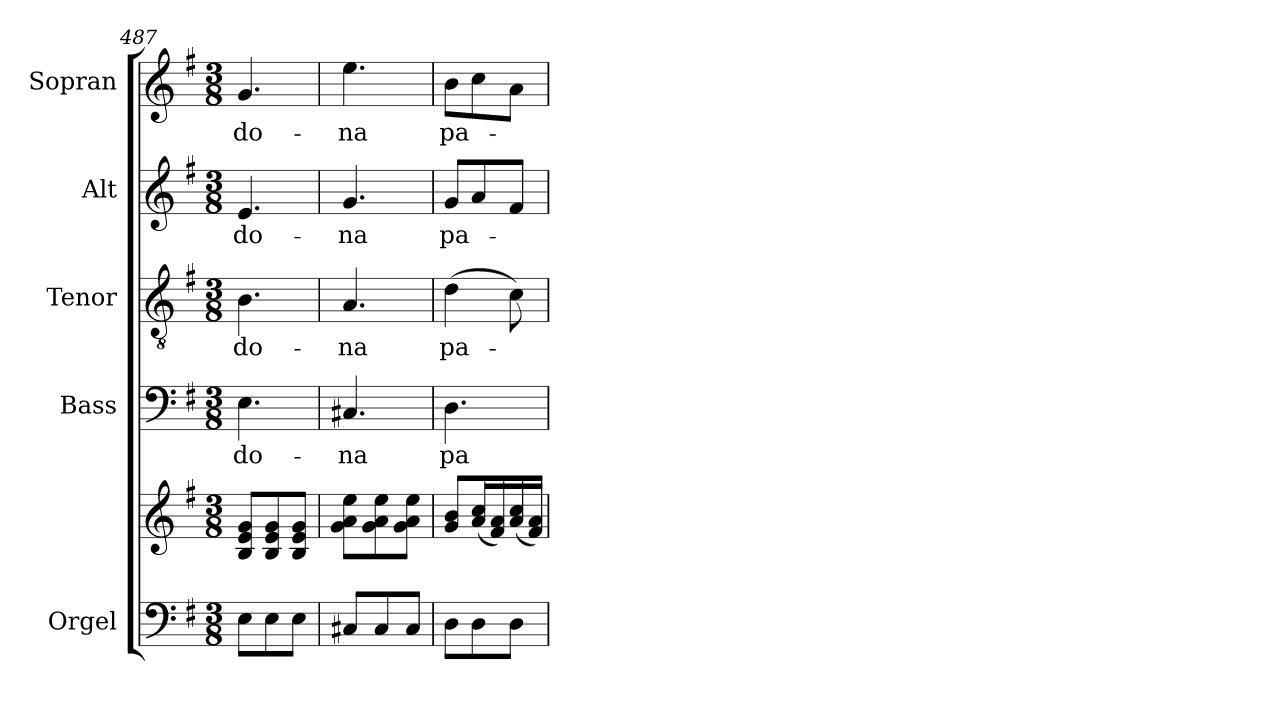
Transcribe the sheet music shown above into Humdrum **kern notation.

**kern	**kern	**kern	**text	**kern	**text	**kern	**text	**kern	**text
*part5	*part5	*part4	*part4	*part3	*part3	*part2	*part2	*part1	*part1
*staff6	*staff5	*staff4	*staff4	*staff3	*staff3	*staff2	*staff2	*staff1	*staff1
*I"Orgel	*	*I"Bass	*	*I"Tenor	*	*I"Alt	*	*I"Sopran	*
*I'Org.	*	*I'B.	*	*I'T.	*	*I'A.	*	*I'S.	*
*clefF4	*clefG2	*clefF4	*	*clefGv2	*	*clefG2	*	*clefG2	*
*k[f#]	*k[f#]	*k[f#]	*	*k[f#]	*	*k[f#]	*	*k[f#]	*
*G:	*G:	*G:	*	*G:	*	*G:	*	*G:	*
*M3/8	*M3/8	*M3/8	*	*M3/8	*	*M3/8	*	*M3/8	*
=487	=487	=487	=487	=487	=487	=487	=487	=487	=487
!	!	!	!LO:LY:b	!	!LO:LY:b	!	!LO:LY:b	!	!LO:LY:b
8E\L	8B/ 8e/ 8g/L	4.E\	do-	4.B\	do-	4.e/	do-	4.g/	do-
8E\	8B/ 8e/ 8g/	.	.	.	.	.	.	.	.
8E\J	8B/ 8e/ 8g/J	.	.	.	.	.	.	.	.
=488	=488	=488	=488	=488	=488	=488	=488	=488	=488
!	!	!	!LO:LY:b	!	!LO:LY:b	!	!LO:LY:b	!	!LO:LY:b
8C#X/L	8g\ 8a\ 8ee\L	4.C#X/	-na	4.A/	-na	4.g/	-na	4.ee\	-na
8C#/	8g\ 8a\ 8ee\	.	.	.	.	.	.	.	.
8C#/J	8g\ 8a\ 8ee\J	.	.	.	.	.	.	.	.
!!LO:LB:g=z
=489	=489	=489	=489	=489	=489	=489	=489	=489	=489
!	!	!	!LO:LY:b	!	!LO:LY:b	!	!LO:LY:b	!	!LO:LY:b
8D\L	8g/ 8b/L	4.D\	pa-	(>4d\	pa-	8g/L	pa-	8b\L	pa-
8D\	(<16a/ 16cc/L	.	.	.	.	8a/	.	8cc\	.
.	16f#/ 16a/)	.	.	.	.	.	.	.	.
8D\J	(<16a/ 16cc/	.	.	8c\)	.	8f#/J	.	8a\J	.
.	16f#/ 16a/JJ)	.	.	.	.	.	.	.	.
=	=	=	=	=	=	=	=	=	=
*-	*-	*-	*-	*-	*-	*-	*-	*-	*-
